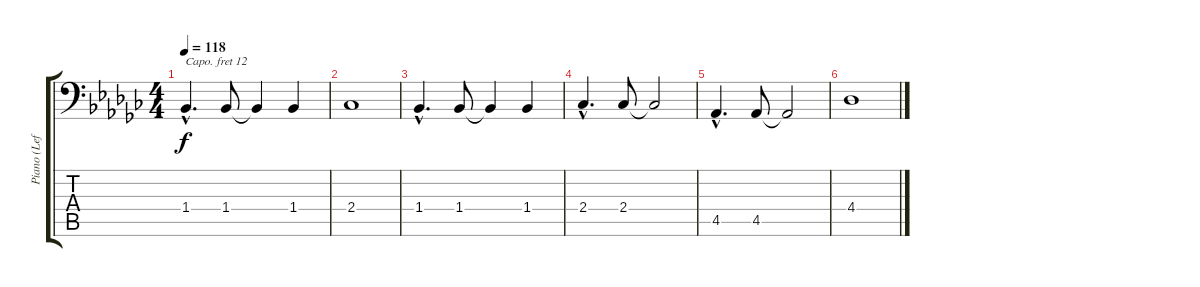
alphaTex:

\track ("Piano (Left Hand)" "Piano (Lef") {instrument acousticgrandpiano}
\staff {score tabs}
\capo 12
\tuning (C3 G2 D2 A1 E1 B0) {hide}
\ts (4 4)
\tempo 118
\clef f4
\ks ebminor
1.4{hac}.4{d dy f} 1.4.8 1.4{t}.4 1.4.4 |
2.4.1 |
1.4{hac}.4{d} 1.4.8 1.4{t}.4 1.4.4 |
2.4{hac}.4{d} 2.4.8 2.4{t}.2 |
4.5{hac}.4{d} 4.5.8 4.5{t}.2 |
4.4.1
